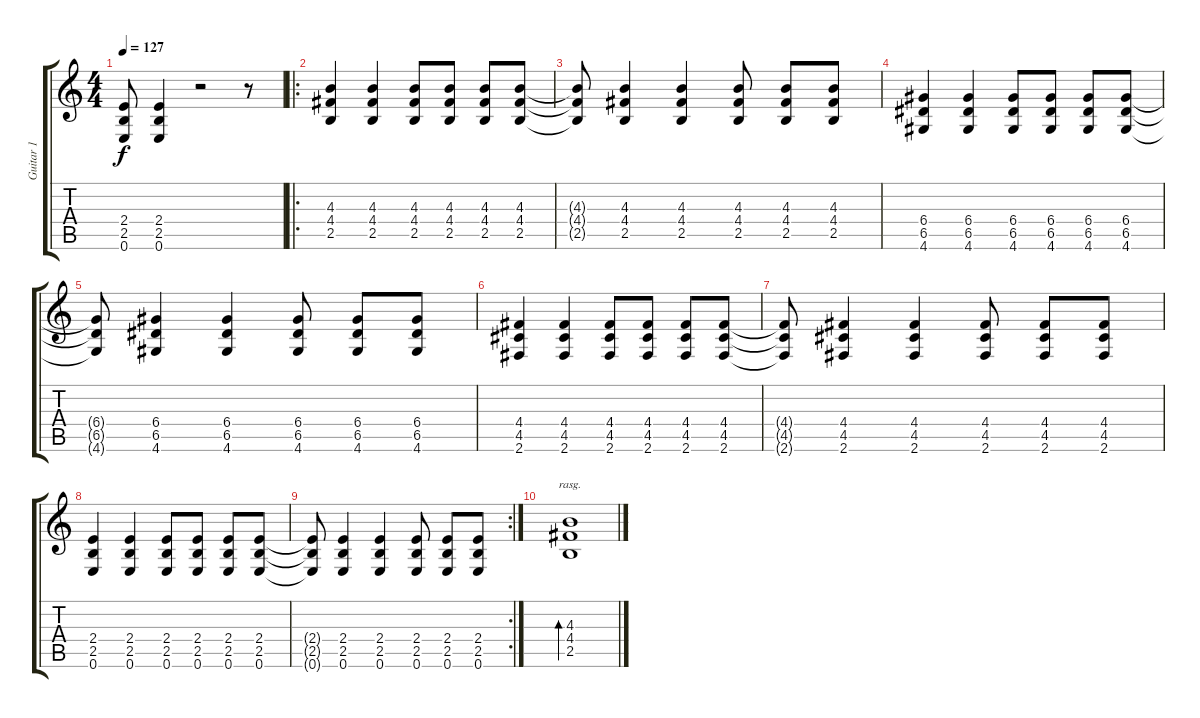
\track ("Guitar 1" "Guitar 1") {instrument acousticguitarsteel}
\staff {score tabs}
\tuning (E4 B3 G3 D3 A2 E2) {hide}
\ts (4 4)
\tempo 127
\clef g2
\ks c
(2.4{t} 2.5{t} 0.6{t}).8{dy f} (2.4 2.5 0.6).4 r.2 r.8 |
\ro
(4.3 4.4 2.5).4 (4.3 4.4 2.5).4 (4.3 4.4 2.5).8 (4.3 4.4 2.5).8 (4.3 4.4 2.5).8 (4.3 4.4 2.5).8 |
(4.3{t} 4.4{t} 2.5{t}).8 (4.3 4.4 2.5).4 (4.3 4.4 2.5).4 (4.3 4.4 2.5).8 (4.3 4.4 2.5).8 (4.3 4.4 2.5).8 |
(6.4 6.5 4.6).4 (6.4 6.5 4.6).4 (6.4 6.5 4.6).8 (6.4 6.5 4.6).8 (6.4 6.5 4.6).8 (6.4 6.5 4.6).8 |
(6.4{t} 6.5{t} 4.6{t}).8 (6.4 6.5 4.6).4 (6.4 6.5 4.6).4 (6.4 6.5 4.6).8 (6.4 6.5 4.6).8 (6.4 6.5 4.6).8 |
(4.4 4.5 2.6).4 (4.4 4.5 2.6).4 (4.4 4.5 2.6).8 (4.4 4.5 2.6).8 (4.4 4.5 2.6).8 (4.4 4.5 2.6).8 |
(4.4{t} 4.5{t} 2.6{t}).8 (4.4 4.5 2.6).4 (4.4 4.5 2.6).4 (4.4 4.5 2.6).8 (4.4 4.5 2.6).8 (4.4 4.5 2.6).8 |
(2.4 2.5 0.6).4 (2.4 2.5 0.6).4 (2.4 2.5 0.6).8 (2.4 2.5 0.6).8 (2.4 2.5 0.6).8 (2.4 2.5 0.6).8 |
\rc 2
(2.4{t} 2.5{t} 0.6{t}).8 (2.4 2.5 0.6).4 (2.4 2.5 0.6).4 (2.4 2.5 0.6).8 (2.4 2.5 0.6).8 (2.4 2.5 0.6).8 |
(4.3 4.4 2.5).1{bd 480 rasg ii}
